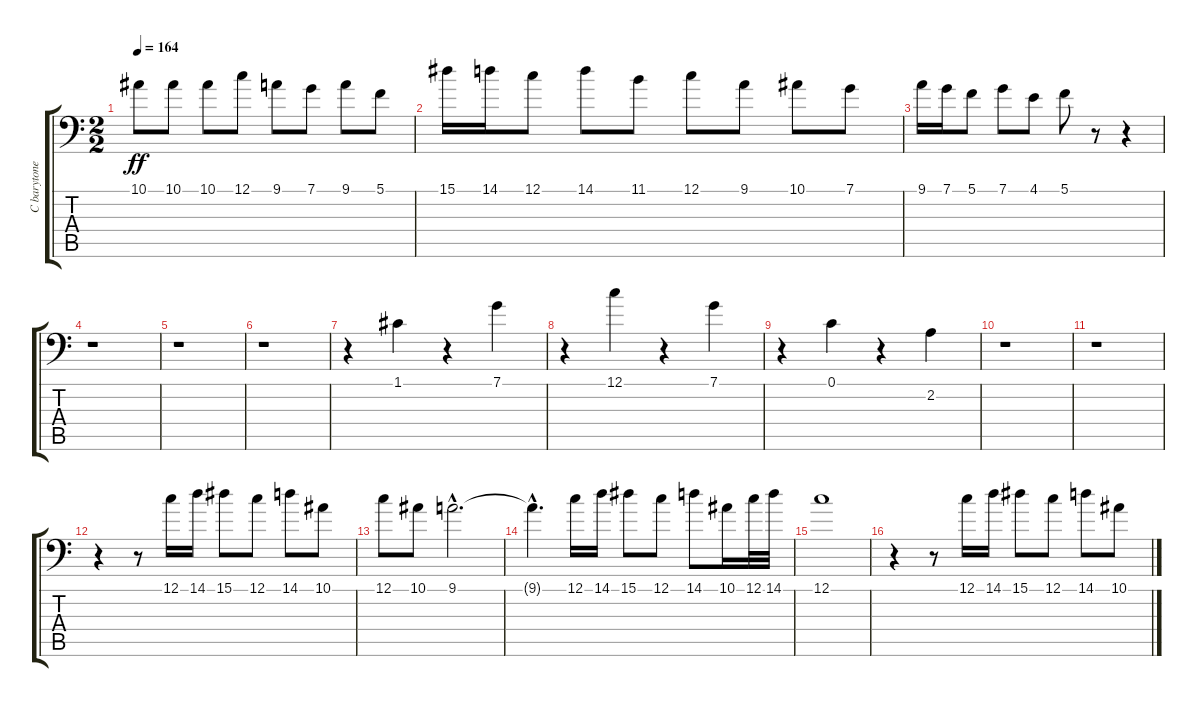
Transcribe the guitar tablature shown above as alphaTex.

\track ("C barytone" "C barytone") {instrument electricbassfinger}
\staff {score tabs}
\tuning (C3 G2 D2 A1 E1 B0) {hide}
\ts (2 2)
\tempo 164
\clef f4
\ks c
10.1.8{dy ff} 10.1.8 10.1.8 12.1.8 9.1.8 7.1.8 9.1.8 5.1.8 |
15.1.16 14.1.16 12.1.8 14.1.8 11.1.8 12.1.8 9.1.8 10.1.8 7.1.8 |
9.1.16 7.1.16 5.1.8 7.1.8 4.1.8 5.1.8 r.8 r.4 |
r.1 |
r.1 |
r.1 |
r.4 1.1.4 r.4 7.1.4 |
r.4 12.1.4 r.4 7.1.4 |
r.4 0.1.4 r.4 2.2.4 |
r.1 |
r.1 |
r.4 r.8 12.1.16 14.1.16 15.1.8 12.1.8 14.1.8 10.1.8 |
12.1.8 10.1.8 9.1{hac}.2{d} |
9.1{hac t}.4{d} 12.1.16 14.1.16 15.1.8 12.1.8 14.1.8 10.1.16 12.1.32 14.1.32 |
12.1.1 |
r.4 r.8 12.1.16 14.1.16 15.1.8 12.1.8 14.1.8 10.1.8
